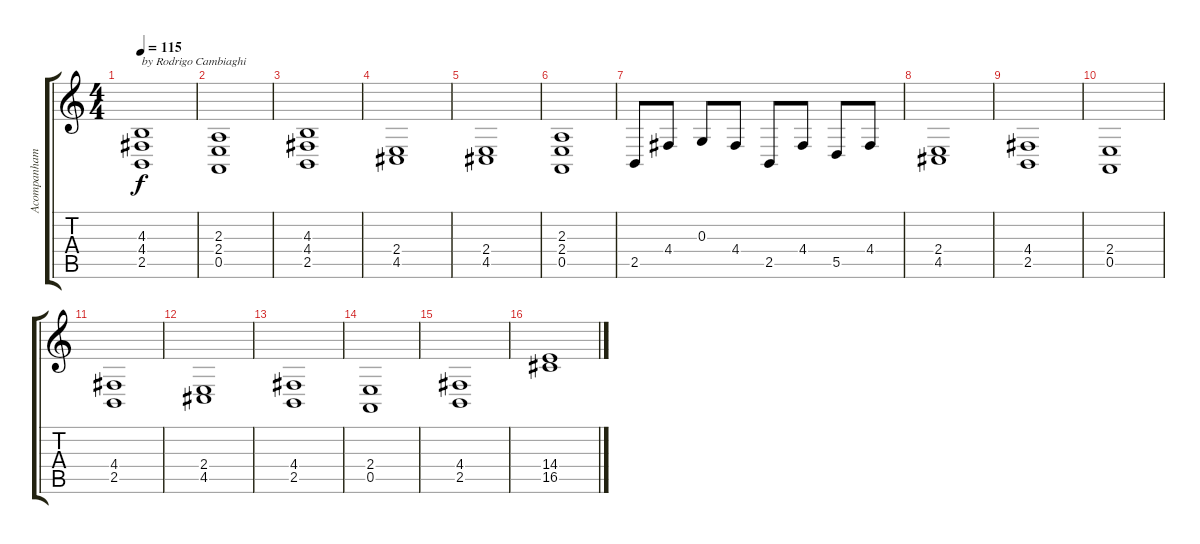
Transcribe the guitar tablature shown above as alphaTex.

\track ("Acompanhamento 1" "Acompanham") {instrument pizzicatostrings}
\staff {score tabs}
\tuning (E4 B3 G3 D3 A2 E2) {hide}
\ts (4 4)
\tempo 115
\clef g2
\ks c
(4.3 4.4 2.5).1{txt "by Rodrigo Cambiaghi" dy f volume 16 instrument pizzicatostrings} |
(2.3 2.4 0.5).1 |
(4.3 4.4 2.5).1 |
(2.4 4.5).1 |
(2.4 4.5).1 |
(2.3 2.4 0.5).1 |
2.5.8 4.4.8 0.3.8 4.4.8 2.5.8 4.4.8 5.5.8 4.4.8 |
(2.4 4.5).1 |
(4.4 2.5).1 |
(2.4 0.5).1 |
(4.4 2.5).1 |
(2.4 4.5).1 |
(4.4 2.5).1 |
(2.4 0.5).1 |
(4.4 2.5).1 |
(14.4 16.5).1
